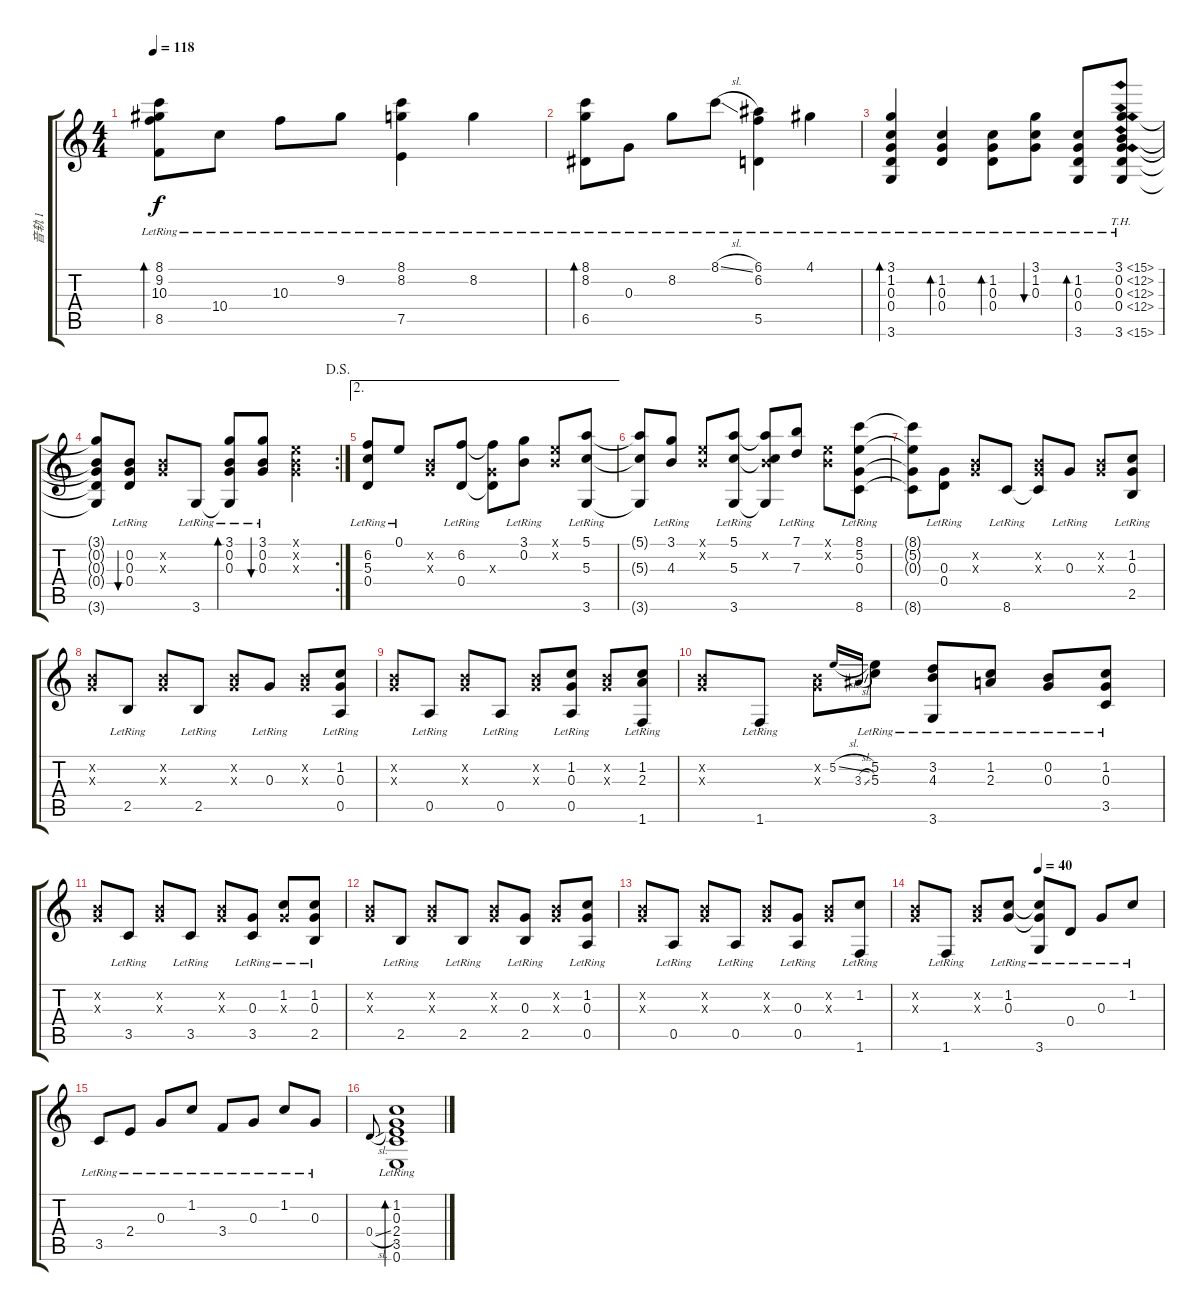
\track ("音轨 1" "音轨 1") {instrument acousticguitarsteel}
\staff {score tabs}
\tuning (E4 B3 G3 D3 A2 E2) {hide}
\ts (4 4)
\tempo 118
\clef g2
\ks c
(8.1{lr} 9.2{lr} 10.3{lr} 8.5{lr}).8{bd 120 dy f} 10.4{lr}.8 10.3{lr}.8 9.2{lr}.8 (8.1{lr} 8.2{lr} 7.5{lr}).4 8.2{lr}.4 |
(8.1{lr} 8.2{lr} 6.5{lr}).8{bd 120} 0.3{lr}.8 8.2{lr}.8 8.1{sl lr}.8 (6.1{lr} 6.2{lr} 5.5{lr}).4 4.1{lr}.4 |
(3.1{lr} 1.2{lr} 0.3{lr} 0.4{lr} 3.6{lr}).4{bd 120} (1.2{lr} 0.3{lr} 0.4{lr}).4{bd 120} (1.2{lr} 0.3{lr} 0.4{lr}).8{bd 60} (3.1{lr} 1.2{lr} 0.3{lr}).8{bu 60} (1.2{lr} 0.3{lr} 0.4{lr} 3.6{lr}).8{bd 60} (3.1{th 12 lr} 0.2{th 12 lr} 0.3{th 12 lr} 0.4{th 12 lr} 3.6{th 12 lr}).8 |
\rc 2
\jump dalsegno
(3.1{t} 0.2{t} 0.3{t} 0.4{t} 3.6{t}).8 (0.2{lr} 0.3{lr} 0.4{lr}).8{bu 60} (0.2{x} 0.3{x}).8 3.6{lr}.8 (3.1{lr} 0.2{lr} 0.3{lr} 3.6{t}).8{bd 60} (3.1{lr} 0.2{lr} 0.3{lr}).8{bu 60} (0.1{x} 0.2{x} 0.3{x}).4 |
\ae 2
(6.2{lr} 5.3{lr} 0.4{lr}).8 0.1{lr}.8 (0.2{x} 0.3{x}).8 (6.2{lr} 0.4{lr}).8 (6.2{t} 0.3{x} 0.4{t}).8 (3.1{lr} 0.2{lr}).8 (0.1{x} 0.2{x}).8 (5.1{lr} 5.3{lr} 3.6{lr}).8 |
(5.1{t} 5.3{t} 3.6{t}).8 (3.1{lr} 4.3{lr}).8 (0.1{x} 0.2{x}).8 (5.1{lr} 5.3{lr} 3.6{lr}).8 (5.1{t} 0.2{x} 5.3{t} 3.6{t}).8 (7.1{lr} 7.3{lr}).8 (0.1{x} 0.2{x}).8 (8.1{lr} 5.2{lr} 0.3{lr} 8.6{lr}).8 |
(8.1{t} 5.2{t} 0.3{t} 8.6{t}).8 (0.3{lr} 0.4{lr}).8 (0.2{x} 0.3{x}).8 8.6{lr}.8 (0.2{x} 0.3{x} 8.6{t}).8 0.3{lr}.8 (0.2{x} 0.3{x}).8 (1.2{lr} 0.3{lr} 2.5{lr}).8 |
(0.2{x} 0.3{x}).8 2.5{lr}.8 (0.2{x} 0.3{x}).8 2.5{lr}.8 (0.2{x} 0.3{x}).8 0.3{lr}.8 (0.2{x} 0.3{x}).8 (1.2{lr} 0.3{lr} 0.5{lr}).8 |
(0.2{x} 0.3{x}).8 0.5{lr}.8 (0.2{x} 0.3{x}).8 0.5{lr}.8 (0.2{x} 0.3{x}).8 (1.2{lr} 0.3{lr} 0.5{lr}).8 (0.2{x} 0.3{x}).8 (1.2{lr} 2.3{lr} 1.6{lr}).8 |
(0.2{x} 0.3{x}).8 1.6{lr}.8 (0.2{x} 0.3{x}).8 5.2{sl}.16{gr onbeat} 3.3{sl}.16{gr onbeat} (5.2{lr} 5.3{lr}).8 (3.2{lr} 4.3{lr} 3.6{lr}).8 (1.2{lr} 2.3{lr}).8 (0.2{lr} 0.3{lr}).8 (1.2{lr} 0.3{lr} 3.5{lr}).8 |
(0.2{x} 0.3{x}).8 3.5{lr}.8 (0.2{x} 0.3{x}).8 3.5{lr}.8 (0.2{x} 0.3{x}).8 (0.3{lr} 3.5{lr}).8 (1.2{lr} 0.3{x}).8 (1.2{lr} 0.3{lr} 2.5{lr}).8 |
(0.2{x} 0.3{x}).8 2.5{lr}.8 (0.2{x} 0.3{x}).8 2.5{lr}.8 (0.2{x} 0.3{x}).8 (0.3{lr} 2.5{lr}).8 (0.2{x} 0.3{x}).8 (1.2{lr} 0.3{lr} 0.5{lr}).8 |
(0.2{x} 0.3{x}).8 0.5{lr}.8 (0.2{x} 0.3{x}).8 0.5{lr}.8 (0.2{x} 0.3{x}).8 (0.3{lr} 0.5{lr}).8 (0.2{x} 0.3{x}).8 (1.2{lr} 1.6{lr}).8 |
\tempo (40 0.5)
(0.2{x} 0.3{x}).8 1.6{lr}.8 (0.2{x} 0.3{x}).8 (1.2{lr} 0.3{lr}).8 (1.2{t} 0.3{t} 3.6{lr}).8 0.4{lr}.8 0.3{lr}.8 1.2{lr}.8 |
3.5{lr}.8 2.4{lr}.8 0.3{lr}.8 1.2{lr}.8 3.4{lr}.8 0.3{lr}.8 1.2{lr}.8 0.3{lr}.8 |
0.4{sl}.8{gr onbeat} (1.2{lr} 0.3{lr} 2.4{lr} 3.5{lr} 0.6{lr}).1{bd 480}
